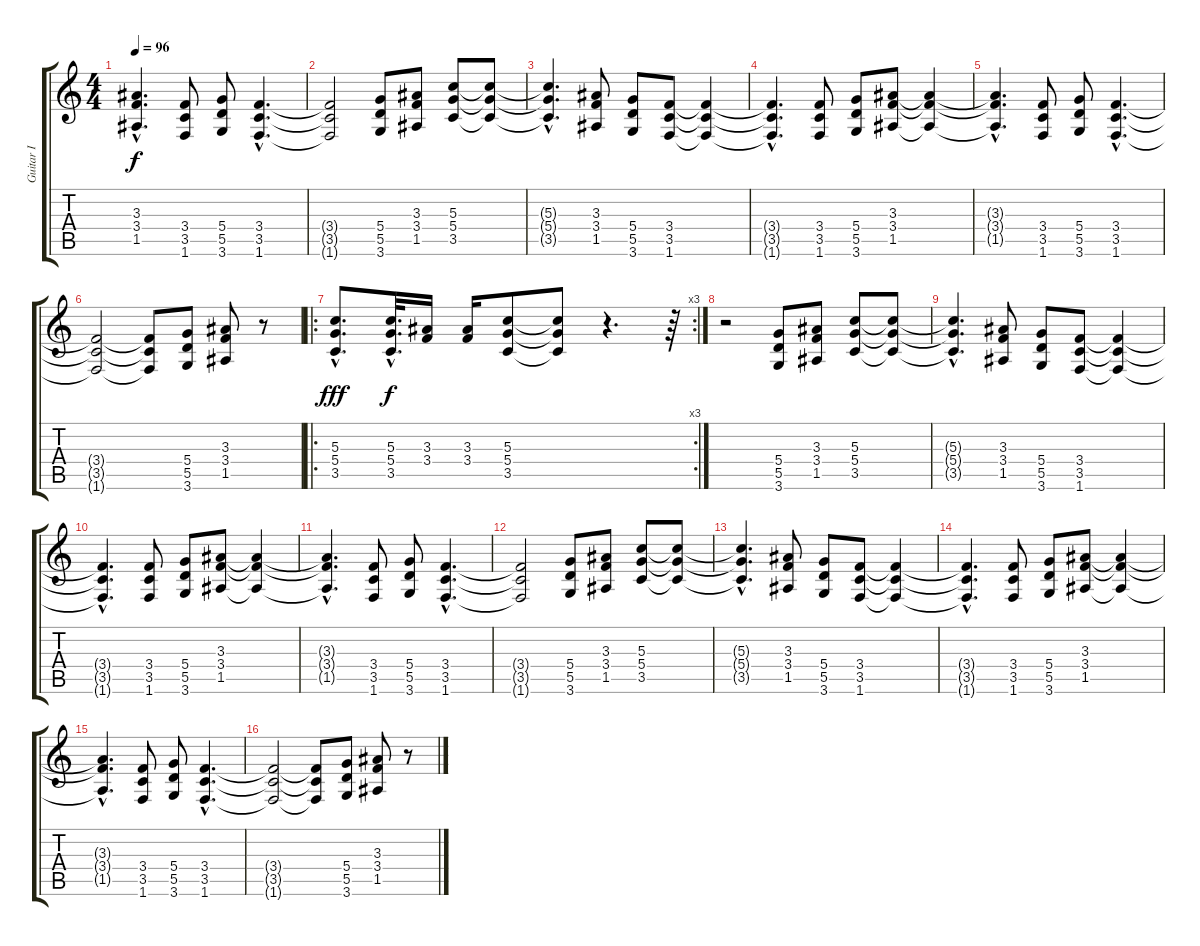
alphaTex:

\track ("Guitar I" "Guitar I") {instrument overdrivenguitar}
\staff {score tabs}
\tuning (E4 B3 G3 D3 A2 E2) {hide}
\ts (4 4)
\tempo 96
\clef g2
\ks c
(3.3{hac t} 3.4{hac t} 1.5{hac t}).4{d dy f} (3.4 3.5 1.6).8 (5.4 5.5 3.6).8 (3.4{hac} 3.5{hac} 1.6{hac}).4{d} |
(3.4{t} 3.5{t} 1.6{t}).2 (5.4 5.5 3.6).8 (3.3 3.4 1.5).8 (5.3 5.4 3.5).8 (5.3{t} 5.4{t} 3.5{t}).8 |
(5.3{hac t} 5.4{hac t} 3.5{hac t}).4{d} (3.3 3.4 1.5).8 (5.4 5.5 3.6).8 (3.4 3.5 1.6).8 (3.4{t} 3.5{t} 1.6{t}).4 |
(3.4{hac t} 3.5{hac t} 1.6{hac t}).4{d} (3.4 3.5 1.6).8 (5.4 5.5 3.6).8 (3.3 3.4 1.5).8 (3.3{t} 3.4{t} 1.5{t}).4 |
(3.3{hac t} 3.4{hac t} 1.5{hac t}).4{d} (3.4 3.5 1.6).8 (5.4 5.5 3.6).8 (3.4{hac} 3.5{hac} 1.6{hac}).4{d} |
(3.4{t} 3.5{t} 1.6{t}).2 (3.4{t} 3.5{t} 1.6{t}).8 (5.4 5.5 3.6).8 (3.3 3.4 1.5).8 r.8 |
\ro
\rc 3
(5.3{hac} 5.4{hac} 3.5{hac}).8{d dy fff} (5.3{hac} 5.4{hac} 3.5{hac}).32{d dy f} (3.3 3.4).16 (3.3 3.4).16 (5.3 5.4 3.5).8 (5.3{t} 5.4{t} 3.5{t}).8 r.4{d} r.64 |
r.2 (5.4 5.5 3.6).8 (3.3 3.4 1.5).8 (5.3 5.4 3.5).8 (5.3{t} 5.4{t} 3.5{t}).8 |
(5.3{hac t} 5.4{hac t} 3.5{hac t}).4{d} (3.3 3.4 1.5).8 (5.4 5.5 3.6).8 (3.4 3.5 1.6).8 (3.4{t} 3.5{t} 1.6{t}).4 |
(3.4{hac t} 3.5{hac t} 1.6{hac t}).4{d} (3.4 3.5 1.6).8 (5.4 5.5 3.6).8 (3.3 3.4 1.5).8 (3.3{t} 3.4{t} 1.5{t}).4 |
(3.3{hac t} 3.4{hac t} 1.5{hac t}).4{d} (3.4 3.5 1.6).8 (5.4 5.5 3.6).8 (3.4{hac} 3.5{hac} 1.6{hac}).4{d} |
(3.4{t} 3.5{t} 1.6{t}).2 (5.4 5.5 3.6).8 (3.3 3.4 1.5).8 (5.3 5.4 3.5).8 (5.3{t} 5.4{t} 3.5{t}).8 |
(5.3{hac t} 5.4{hac t} 3.5{hac t}).4{d} (3.3 3.4 1.5).8 (5.4 5.5 3.6).8 (3.4 3.5 1.6).8 (3.4{t} 3.5{t} 1.6{t}).4 |
(3.4{hac t} 3.5{hac t} 1.6{hac t}).4{d} (3.4 3.5 1.6).8 (5.4 5.5 3.6).8 (3.3 3.4 1.5).8 (3.3{t} 3.4{t} 1.5{t}).4 |
(3.3{hac t} 3.4{hac t} 1.5{hac t}).4{d} (3.4 3.5 1.6).8 (5.4 5.5 3.6).8 (3.4{hac} 3.5{hac} 1.6{hac}).4{d} |
(3.4{t} 3.5{t} 1.6{t}).2 (3.4{t} 3.5{t} 1.6{t}).8 (5.4 5.5 3.6).8 (3.3 3.4 1.5).8 r.8
